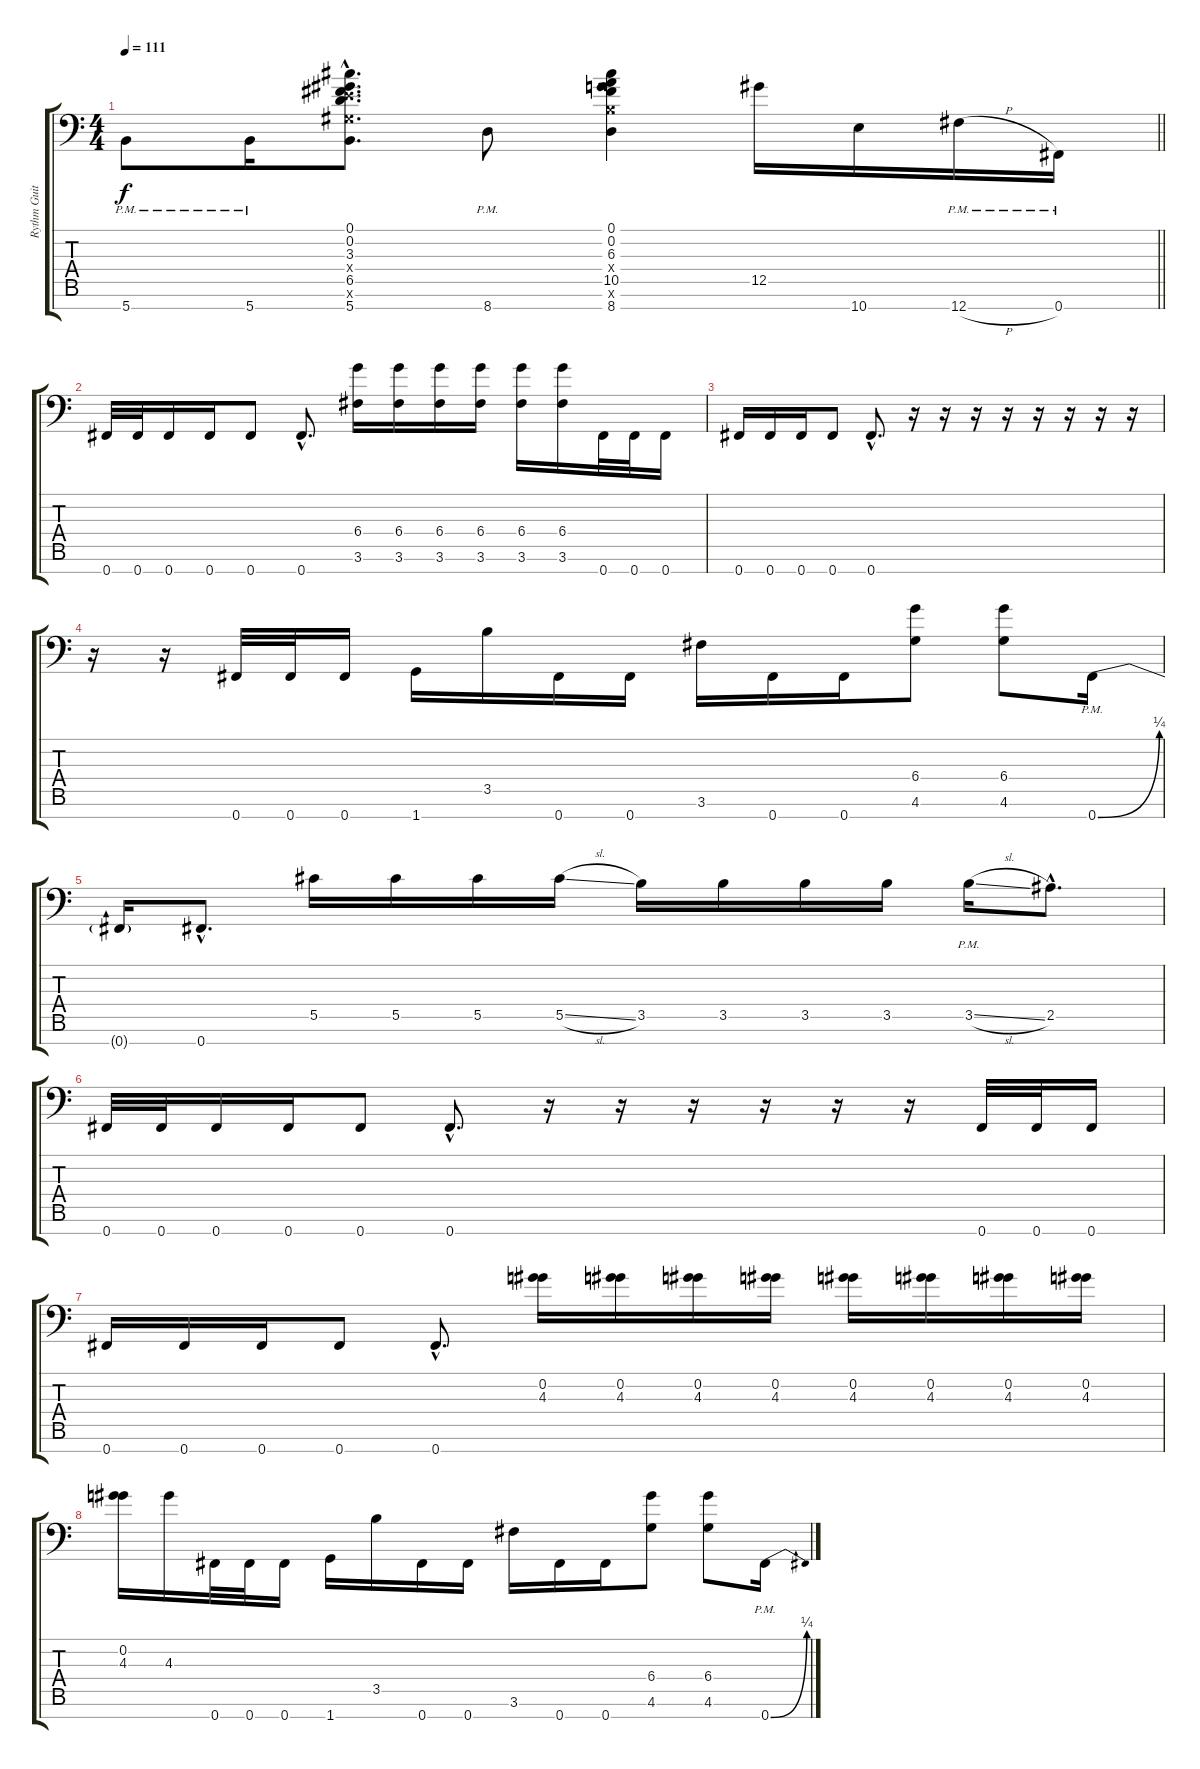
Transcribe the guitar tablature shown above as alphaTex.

\track ("Rythm Guitar #2" "Rythm Guit") {instrument distortionguitar}
\staff {score tabs}
\tuning (Db4 Ab3 Eb3 Db3 Ab2 Eb2 Gb1) {hide}
\ts (4 4)
\tempo 111
\clef f4
\barLineRight lightlight
\ks c
5.7{pm}.8{dy f} 5.7{pm}.16 (0.1{hac} 0.2{hac} 3.3{hac} 3.4{hac x} 6.5{hac} 5.6{hac x} 5.7{hac}).8{d} 8.7{pm}.8 (0.1 0.2 6.3 6.4{x} 10.5 8.6{x} 8.7).4 12.5.16 10.7.16 12.7{h pm}.16 0.7{pm}.16 |
\section ("" "")
0.7.32 0.7.32 0.7.16 0.7.16 0.7.8 0.7{hac}.8{d} (6.4 3.6).16 (6.4 3.6).16 (6.4 3.6).16 (6.4 3.6).16 (6.4 3.6).16 (6.4 3.6).16 0.7.32 0.7.32 0.7.16 |
0.7.16 0.7.16 0.7.16 0.7.8 0.7{hac}.8{d} r.16 r.16 r.16 r.16 r.16 r.16 r.16 r.16 |
r.16 r.16 0.7.32 0.7.32 0.7.16 1.7.16 3.5.16 0.7.16 0.7.16 3.6.16 0.7.16 0.7.16 (6.4 4.6).8 (6.4 4.6).8 0.7{be (bend 0 0 60 1) pm}.16 |
0.7{t}.16 0.7{hac}.8{d} 5.5.16 5.5.16 5.5.16 5.5{sl}.16 3.5.16 3.5.16 3.5.16 3.5.16 3.5{sl pm}.16 2.5{hac}.8{d} |
0.7.32 0.7.32 0.7.16 0.7.16 0.7.8 0.7{hac}.8{d} r.16 r.16 r.16 r.16 r.16 r.16 0.7.32 0.7.32 0.7.16 |
0.7.16 0.7.16 0.7.16 0.7.8 0.7{hac}.8{d} (0.2 4.3).16 (0.2 4.3).16 (0.2 4.3).16 (0.2 4.3).16 (0.2 4.3).16 (0.2 4.3).16 (0.2 4.3).16 (0.2 4.3).16 |
(0.2 4.3).16 4.3.16 0.7.32 0.7.32 0.7.16 1.7.16 3.5.16 0.7.16 0.7.16 3.6.16 0.7.16 0.7.16 (6.4 4.6).8 (6.4 4.6).8 0.7{be (bend 0 0 60 1) pm}.16
